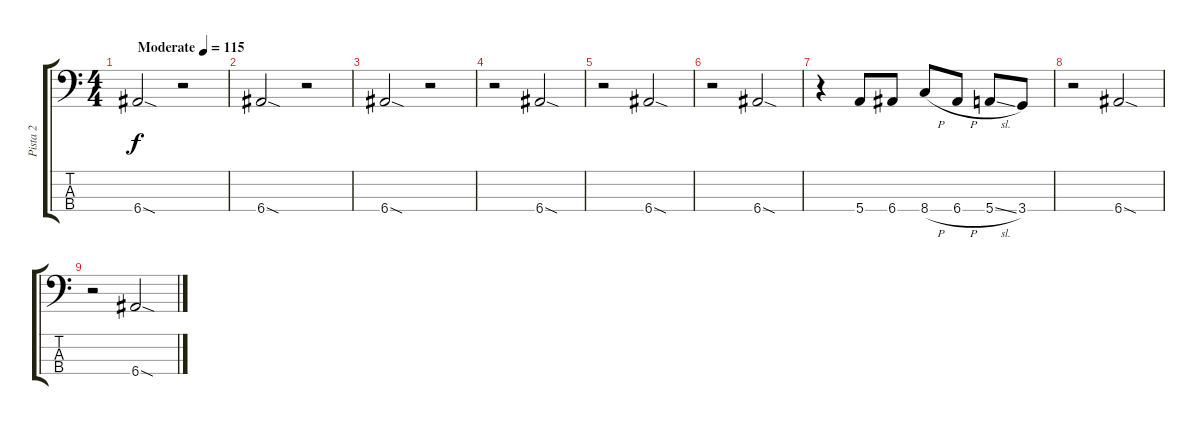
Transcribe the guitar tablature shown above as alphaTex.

\track ("Pista 2" "Pista 2") {instrument electricbassfinger}
\staff {score tabs}
\tuning (G2 D2 A1 E1) {hide}
\ts (4 4)
\tempo (115 "Moderate")
\clef f4
\ks c
6.4{sod}.2{dy f instrument electricbassfinger} r.2 |
6.4{sod}.2 r.2 |
6.4{sod}.2 r.2 |
r.2 6.4{sod}.2 |
r.2 6.4{sod}.2 |
r.2 6.4{sod}.2 |
r.4 5.4.8 6.4.8 8.4{h}.8 6.4{h}.8 5.4{sl}.8 3.4.8 |
r.2 6.4{sod}.2 |
r.2 6.4{sod}.2
